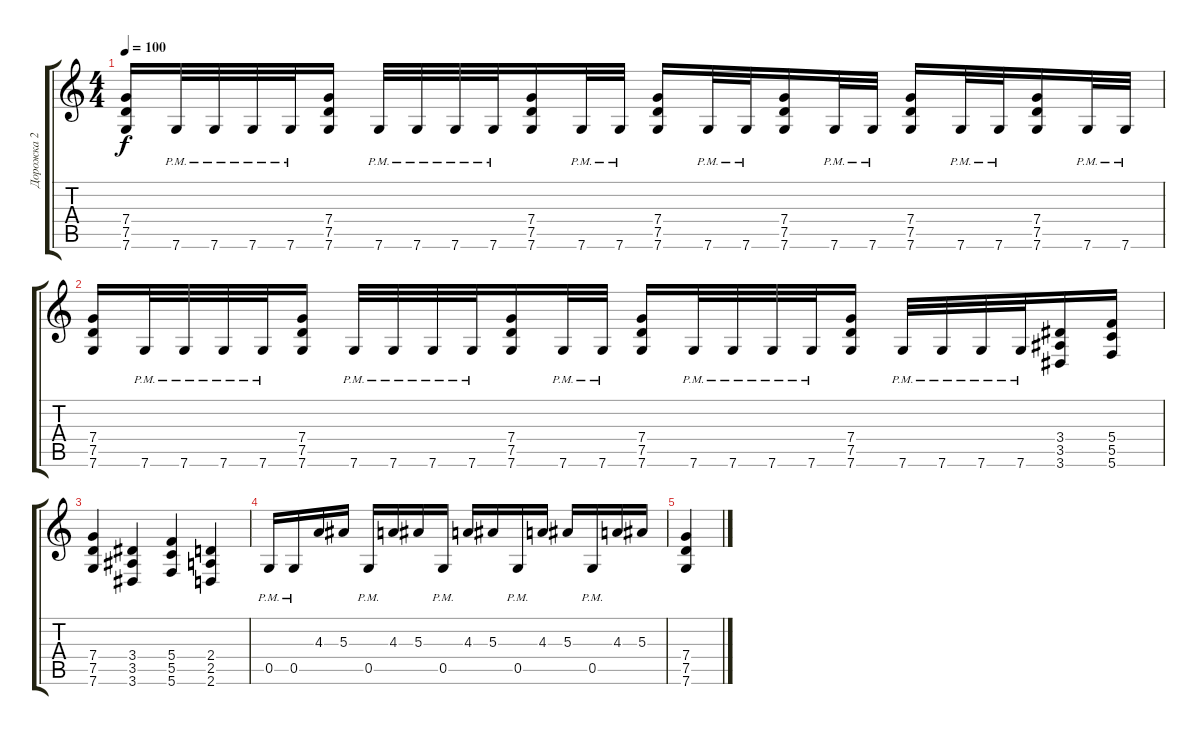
\track ("Дорожка 2" "Дорожка 2") {instrument distortionguitar}
\staff {score tabs}
\tuning (D4 A3 F3 C3 G2 C2) {hide}
\ts (4 4)
\tempo 100
\clef g2
\ks c
(7.4 7.5 7.6).16{dy f} 7.6{pm}.32 7.6{pm}.32 7.6{pm}.32 7.6{pm}.32 (7.4 7.5 7.6).16 7.6{pm}.32 7.6{pm}.32 7.6{pm}.32 7.6{pm}.32 (7.4 7.5 7.6).16 7.6{pm}.32 7.6{pm}.32 (7.4 7.5 7.6).16 7.6{pm}.32 7.6{pm}.32 (7.4 7.5 7.6).16 7.6{pm}.32 7.6{pm}.32 (7.4 7.5 7.6).16 7.6{pm}.32 7.6{pm}.32 (7.4 7.5 7.6).16 7.6{pm}.32 7.6{pm}.32 |
(7.4 7.5 7.6).16 7.6{pm}.32 7.6{pm}.32 7.6{pm}.32 7.6{pm}.32 (7.4 7.5 7.6).16 7.6{pm}.32 7.6{pm}.32 7.6{pm}.32 7.6{pm}.32 (7.4 7.5 7.6).16 7.6{pm}.32 7.6{pm}.32 (7.4 7.5 7.6).16 7.6{pm}.32 7.6{pm}.32 7.6{pm}.32 7.6{pm}.32 (7.4 7.5 7.6).16 7.6{pm}.32 7.6{pm}.32 7.6{pm}.32 7.6{pm}.32 (3.4 3.5 3.6).16 (5.4 5.5 5.6).16 |
(7.4 7.5 7.6).4 (3.4 3.5 3.6).4 (5.4 5.5 5.6).4 (2.4 2.5 2.6).4 |
0.5{pm}.16 0.5{pm}.16 4.3.16 5.3.16 0.5{pm}.16 4.3.16 5.3.16 0.5{pm}.16 4.3.16 5.3.16 0.5{pm}.16 4.3.16 5.3.16 0.5{pm}.16 4.3.16 5.3.16 |
(7.4 7.5 7.6).4
